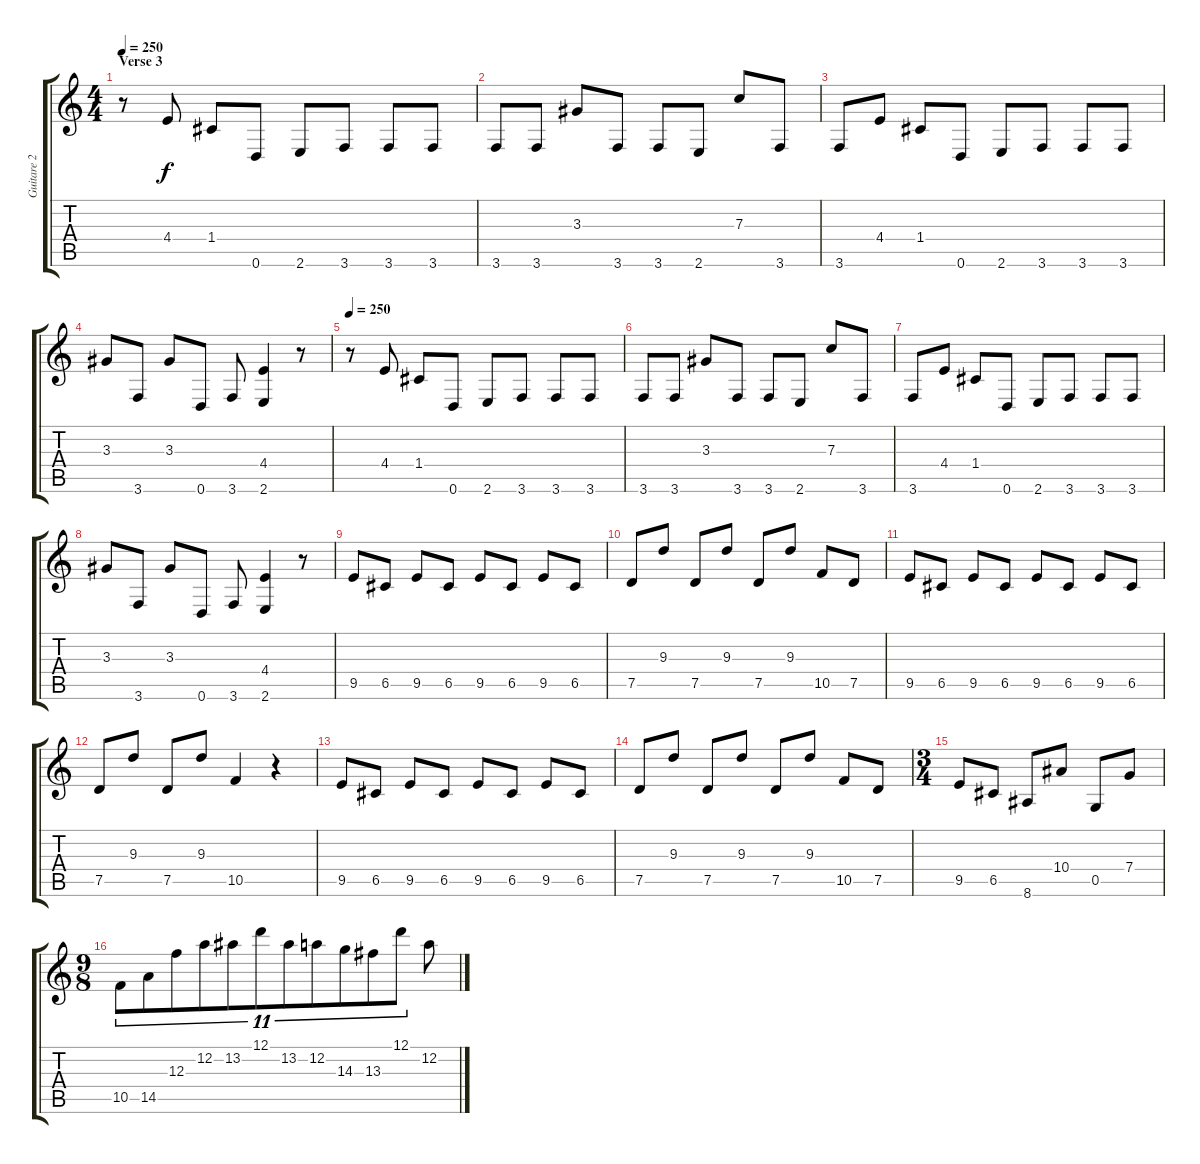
\track ("Guitare 2" "Guitare 2") {instrument distortionguitar}
\staff {score tabs}
\tuning (D4 A3 F3 C3 G2 D2) {hide}
\ts (4 4)
\section ("" "Verse 3")
\tempo 250
\clef g2
\ks c
r.8{dy f} 4.4.8 1.4.8 0.6.8 2.6.8 3.6.8 3.6.8 3.6.8 |
3.6.8 3.6.8 3.3.8 3.6.8 3.6.8 2.6.8 7.3.8 3.6.8 |
3.6.8 4.4.8 1.4.8 0.6.8 2.6.8 3.6.8 3.6.8 3.6.8 |
3.3.8 3.6.8 3.3.8 0.6.8 3.6.8 (4.4 2.6).4 r.8 |
\tempo 250
r.8 4.4.8 1.4.8 0.6.8 2.6.8 3.6.8 3.6.8 3.6.8 |
3.6.8 3.6.8 3.3.8 3.6.8 3.6.8 2.6.8 7.3.8 3.6.8 |
3.6.8 4.4.8 1.4.8 0.6.8 2.6.8 3.6.8 3.6.8 3.6.8 |
3.3.8 3.6.8 3.3.8 0.6.8 3.6.8 (4.4 2.6).4 r.8 |
9.5.8 6.5.8 9.5.8 6.5.8 9.5.8 6.5.8 9.5.8 6.5.8 |
7.5.8 9.3.8 7.5.8 9.3.8 7.5.8 9.3.8 10.5.8 7.5.8 |
9.5.8 6.5.8 9.5.8 6.5.8 9.5.8 6.5.8 9.5.8 6.5.8 |
7.5.8 9.3.8 7.5.8 9.3.8 10.5.4 r.4 |
9.5.8 6.5.8 9.5.8 6.5.8 9.5.8 6.5.8 9.5.8 6.5.8 |
7.5.8 9.3.8 7.5.8 9.3.8 7.5.8 9.3.8 10.5.8 7.5.8 |
\ts (3 4)
9.5.8 6.5.8 8.6.8 10.4.8 0.5.8 7.4.8 |
\ts (9 8)
10.5.8{tu (11 8)} 14.5.8{tu (11 8)} 12.3.8{tu (11 8)} 12.2.8{tu (11 8)} 13.2.8{tu (11 8)} 12.1.8{tu (11 8)} 13.2.8{tu (11 8)} 12.2.8{tu (11 8)} 14.3.8{tu (11 8)} 13.3.8{tu (11 8)} 12.1.8{tu (11 8)} 12.2.8
